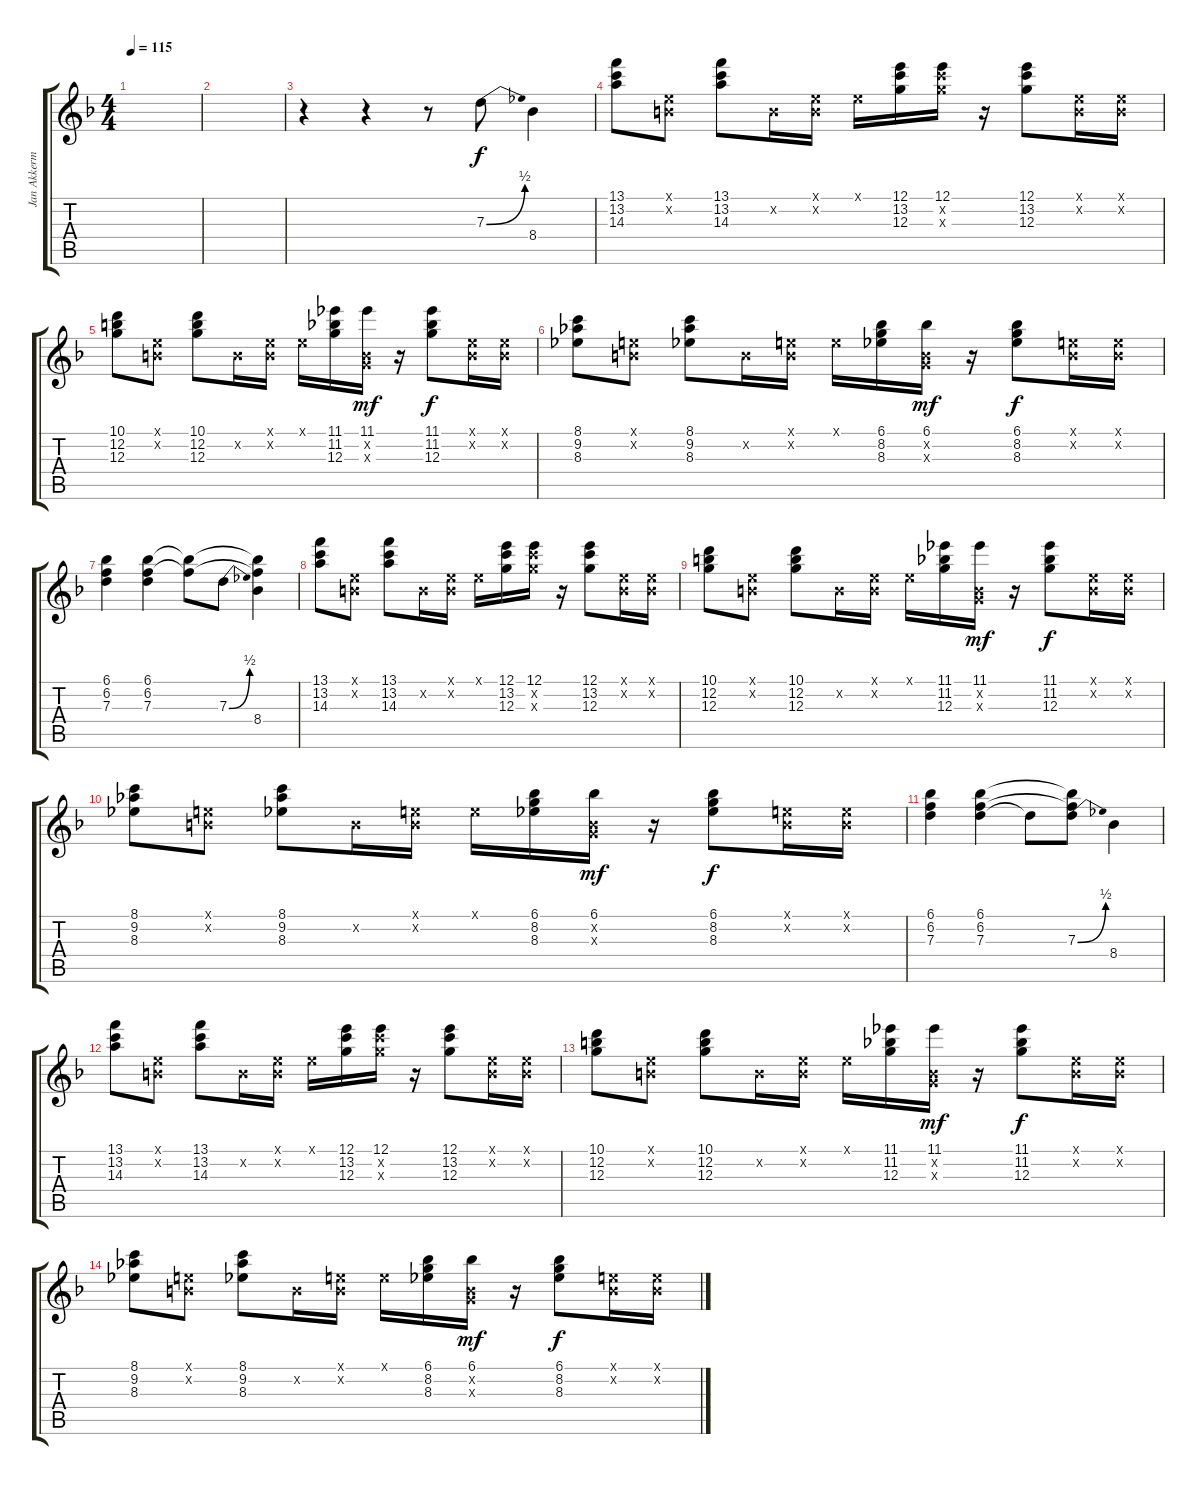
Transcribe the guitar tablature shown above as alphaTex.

\track ("Jan Akkerman" "Jan Akkerm") {instrument overdrivenguitar}
\staff {score tabs}
\tuning (E4 B3 G3 D3 A2 E2) {hide}
\ts (4 4)
\tempo 115
\clef g2
\ks f
|
|
r.4 r.4 r.8 7.3{be (bend 0 0 60 2)}.8 8.4.4 |
(13.1 13.2 14.3).8 (0.1{x} 0.2{x}).8 (13.1 13.2 14.3).8 0.2{x}.16 (0.1{x} 0.2{x}).16 0.1{x}.16 (12.1 13.2 12.3).16 (12.1 13.2{x} 12.3{x}).16 r.16 (12.1 13.2 12.3).8 (0.1{x} 0.2{x}).16 (0.1{x} 0.2{x}).16 |
(10.1 12.2 12.3).8 (0.1{x} 0.2{x}).8 (10.1 12.2 12.3).8 0.2{x}.16 (0.1{x} 0.2{x}).16 0.1{x}.16 (11.1 11.2 12.3).16 (11.1 0.2{x} 0.3{x}).16{dy mf} r.16 (11.1 11.2 12.3).8{dy f} (0.1{x} 0.2{x}).16 (0.1{x} 0.2{x}).16 |
(8.1 9.2 8.3).8 (0.1{x} 0.2{x}).8 (8.1 9.2 8.3).8 0.2{x}.16 (0.1{x} 0.2{x}).16 0.1{x}.16 (6.1 8.2 8.3).16 (6.1 0.2{x} 0.3{x}).16{dy mf} r.16 (6.1 8.2 8.3).8{dy f} (0.1{x} 0.2{x}).16 (0.1{x} 0.2{x}).16 |
(6.1 6.2 7.3).4 (6.1 6.2 7.3).4 (6.1{t} 6.2{t}).8 7.3{be (bend 0 0 60 2)}.8 (6.1{t} 6.2{t} 8.4).4 |
(13.1 13.2 14.3).8 (0.1{x} 0.2{x}).8 (13.1 13.2 14.3).8 0.2{x}.16 (0.1{x} 0.2{x}).16 0.1{x}.16 (12.1 13.2 12.3).16 (12.1 13.2{x} 12.3{x}).16 r.16 (12.1 13.2 12.3).8 (0.1{x} 0.2{x}).16 (0.1{x} 0.2{x}).16 |
(10.1 12.2 12.3).8 (0.1{x} 0.2{x}).8 (10.1 12.2 12.3).8 0.2{x}.16 (0.1{x} 0.2{x}).16 0.1{x}.16 (11.1 11.2 12.3).16 (11.1 0.2{x} 0.3{x}).16{dy mf} r.16 (11.1 11.2 12.3).8{dy f} (0.1{x} 0.2{x}).16 (0.1{x} 0.2{x}).16 |
(8.1 9.2 8.3).8 (0.1{x} 0.2{x}).8 (8.1 9.2 8.3).8 0.2{x}.16 (0.1{x} 0.2{x}).16 0.1{x}.16 (6.1 8.2 8.3).16 (6.1 0.2{x} 0.3{x}).16{dy mf} r.16 (6.1 8.2 8.3).8{dy f} (0.1{x} 0.2{x}).16 (0.1{x} 0.2{x}).16 |
(6.1 6.2 7.3).4 (6.1 6.2 7.3).4 7.3{t}.8 (6.1{t} 6.2{t} 7.3{be (bend 0 0 60 2)}).8 8.4.4 |
(13.1 13.2 14.3).8 (0.1{x} 0.2{x}).8 (13.1 13.2 14.3).8 0.2{x}.16 (0.1{x} 0.2{x}).16 0.1{x}.16 (12.1 13.2 12.3).16 (12.1 13.2{x} 12.3{x}).16 r.16 (12.1 13.2 12.3).8 (0.1{x} 0.2{x}).16 (0.1{x} 0.2{x}).16 |
(10.1 12.2 12.3).8 (0.1{x} 0.2{x}).8 (10.1 12.2 12.3).8 0.2{x}.16 (0.1{x} 0.2{x}).16 0.1{x}.16 (11.1 11.2 12.3).16 (11.1 0.2{x} 0.3{x}).16{dy mf} r.16 (11.1 11.2 12.3).8{dy f} (0.1{x} 0.2{x}).16 (0.1{x} 0.2{x}).16 |
(8.1 9.2 8.3).8 (0.1{x} 0.2{x}).8 (8.1 9.2 8.3).8 0.2{x}.16 (0.1{x} 0.2{x}).16 0.1{x}.16 (6.1 8.2 8.3).16 (6.1 0.2{x} 0.3{x}).16{dy mf} r.16 (6.1 8.2 8.3).8{dy f} (0.1{x} 0.2{x}).16 (0.1{x} 0.2{x}).16
